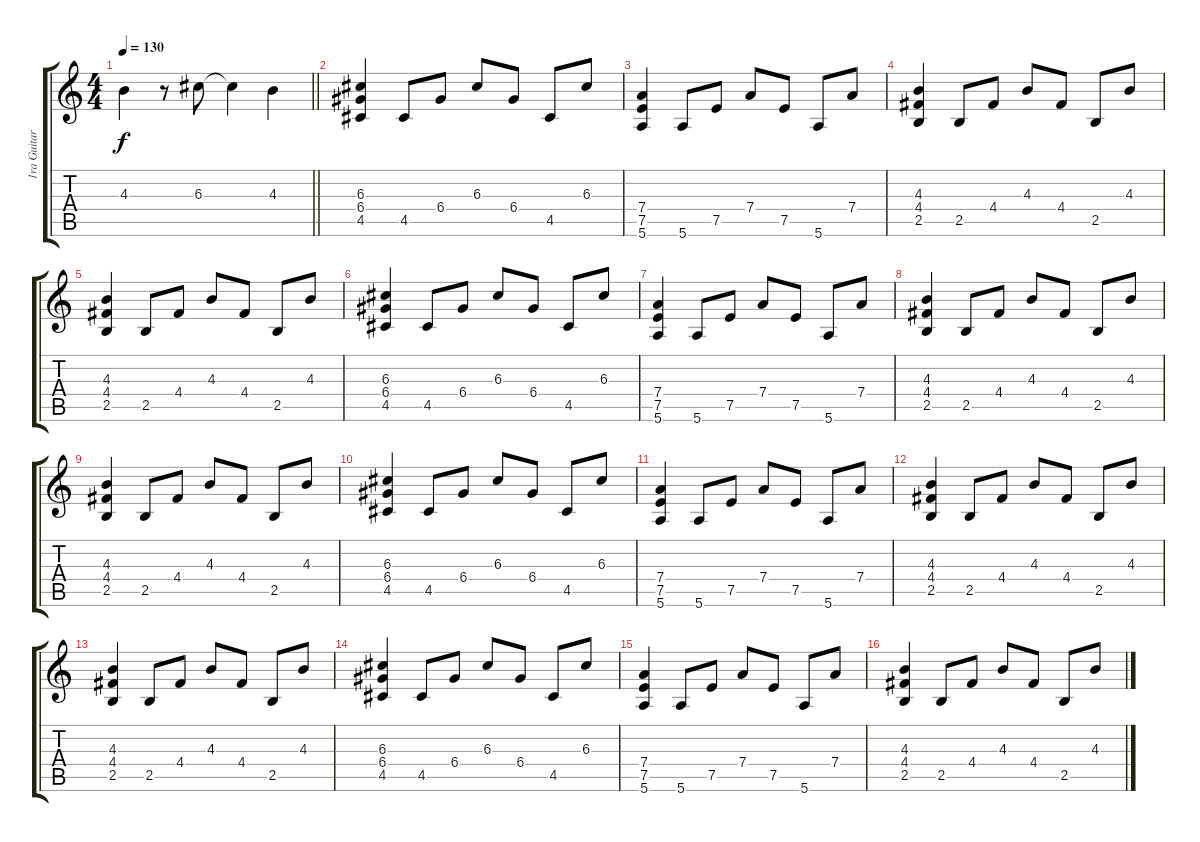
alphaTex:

\track ("1ra Guitarra" "1ra Guitar") {instrument distortionguitar}
\staff {score tabs}
\tuning (E4 B3 G3 D3 A2 E2) {hide}
\ts (4 4)
\tempo 130
\clef g2
\barLineRight lightlight
\ks c
4.3.4{dy f} r.8 6.3.8 6.3{t}.4 4.3.4 |
(6.3 6.4 4.5).4 4.5.8 6.4.8 6.3.8 6.4.8 4.5.8 6.3.8 |
(7.4 7.5 5.6).4 5.6.8 7.5.8 7.4.8 7.5.8 5.6.8 7.4.8 |
(4.3 4.4 2.5).4 2.5.8 4.4.8 4.3.8 4.4.8 2.5.8 4.3.8 |
(4.3 4.4 2.5).4 2.5.8 4.4.8 4.3.8 4.4.8 2.5.8 4.3.8 |
(6.3 6.4 4.5).4 4.5.8 6.4.8 6.3.8 6.4.8 4.5.8 6.3.8 |
(7.4 7.5 5.6).4 5.6.8 7.5.8 7.4.8 7.5.8 5.6.8 7.4.8 |
(4.3 4.4 2.5).4 2.5.8 4.4.8 4.3.8 4.4.8 2.5.8 4.3.8 |
(4.3 4.4 2.5).4 2.5.8 4.4.8 4.3.8 4.4.8 2.5.8 4.3.8 |
(6.3 6.4 4.5).4 4.5.8 6.4.8 6.3.8 6.4.8 4.5.8 6.3.8 |
(7.4 7.5 5.6).4 5.6.8 7.5.8 7.4.8 7.5.8 5.6.8 7.4.8 |
(4.3 4.4 2.5).4 2.5.8 4.4.8 4.3.8 4.4.8 2.5.8 4.3.8 |
(4.3 4.4 2.5).4 2.5.8 4.4.8 4.3.8 4.4.8 2.5.8 4.3.8 |
(6.3 6.4 4.5).4 4.5.8 6.4.8 6.3.8 6.4.8 4.5.8 6.3.8 |
(7.4 7.5 5.6).4 5.6.8 7.5.8 7.4.8 7.5.8 5.6.8 7.4.8 |
(4.3 4.4 2.5).4 2.5.8 4.4.8 4.3.8 4.4.8 2.5.8 4.3.8
